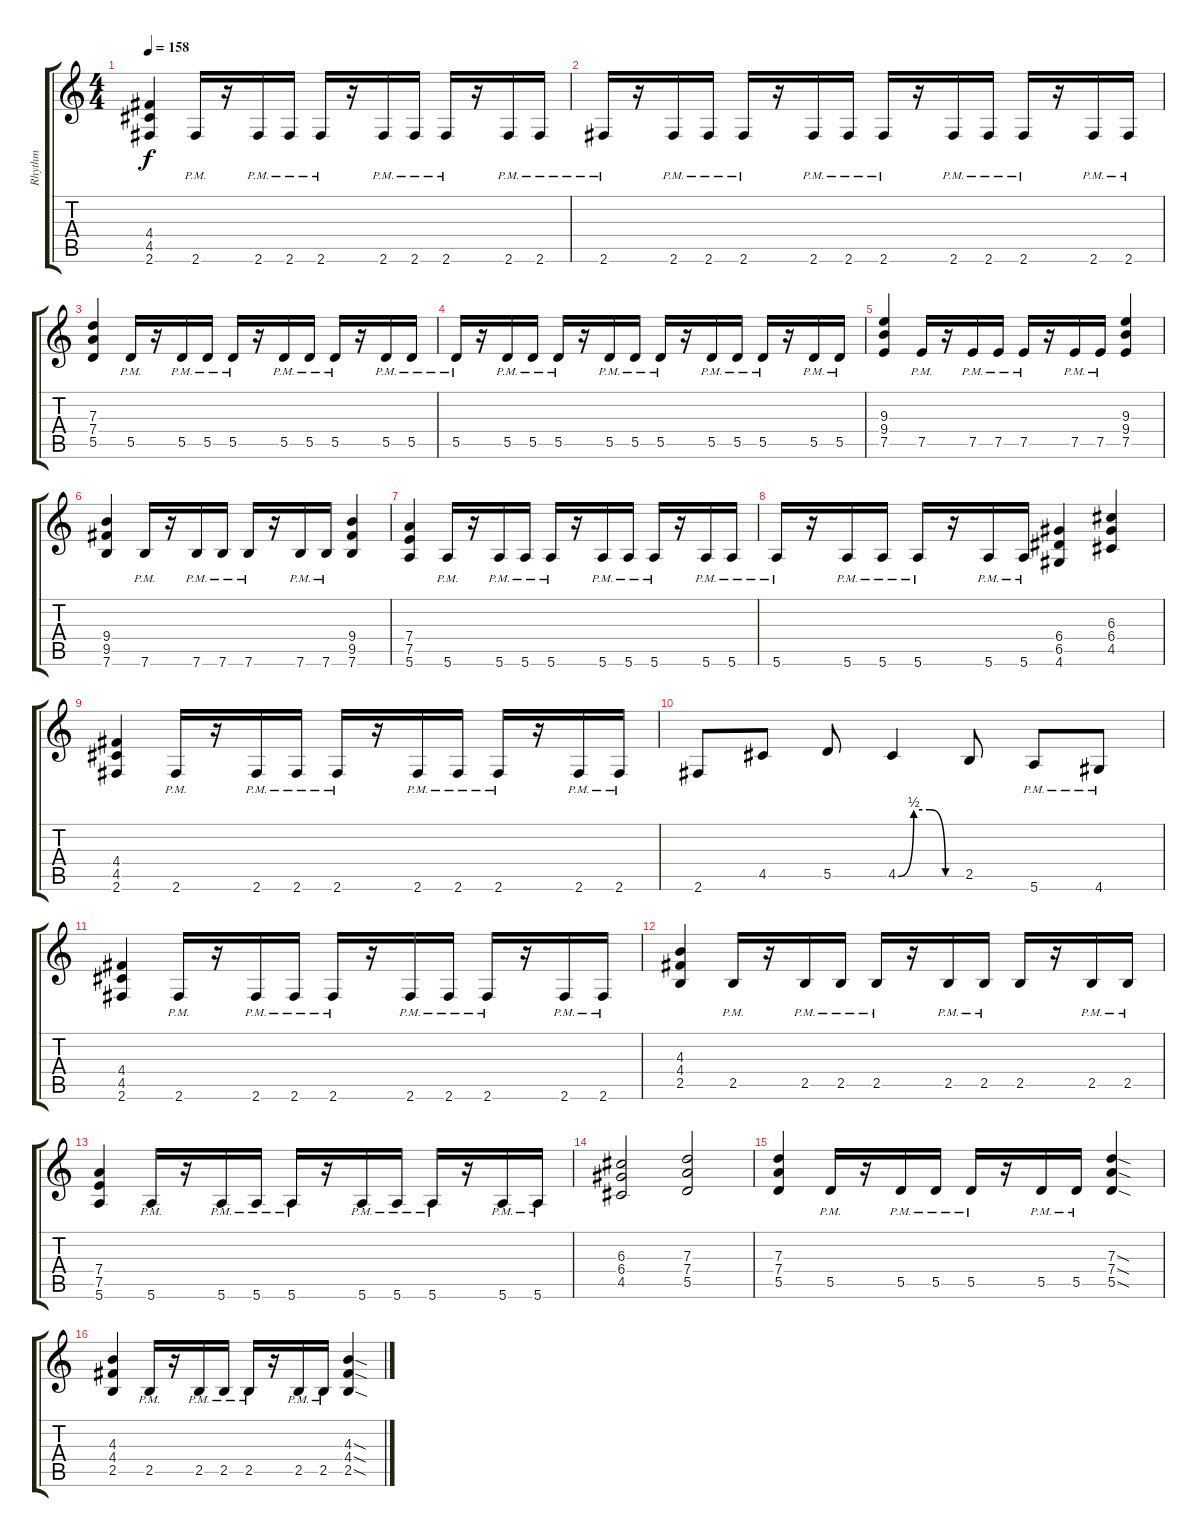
\track ("Rhythm" "Rhythm") {instrument overdrivenguitar}
\staff {score tabs}
\tuning (E4 B3 G3 D3 A2 E2) {hide}
\ts (4 4)
\section ("" "")
\tempo 158
\clef g2
\ks c
(4.4 4.5 2.6).4{dy f} 2.6{pm}.16 r.16 2.6{pm}.16 2.6{pm}.16 2.6{pm}.16 r.16 2.6{pm}.16 2.6{pm}.16 2.6{pm}.16 r.16 2.6{pm}.16 2.6{pm}.16 |
2.6{pm}.16 r.16 2.6{pm}.16 2.6{pm}.16 2.6{pm}.16 r.16 2.6{pm}.16 2.6{pm}.16 2.6{pm}.16 r.16 2.6{pm}.16 2.6{pm}.16 2.6{pm}.16 r.16 2.6{pm}.16 2.6{pm}.16 |
(7.3 7.4 5.5).4 5.5{pm}.16 r.16 5.5{pm}.16 5.5{pm}.16 5.5{pm}.16 r.16 5.5{pm}.16 5.5{pm}.16 5.5{pm}.16 r.16 5.5{pm}.16 5.5{pm}.16 |
5.5{pm}.16 r.16 5.5{pm}.16 5.5{pm}.16 5.5{pm}.16 r.16 5.5{pm}.16 5.5{pm}.16 5.5{pm}.16 r.16 5.5{pm}.16 5.5{pm}.16 5.5{pm}.16 r.16 5.5{pm}.16 5.5{pm}.16 |
(9.3 9.4 7.5).4 7.5{pm}.16 r.16 7.5{pm}.16 7.5{pm}.16 7.5{pm}.16 r.16 7.5{pm}.16 7.5{pm}.16 (9.3 9.4 7.5).4 |
(9.4 9.5 7.6).4 7.6{pm}.16 r.16 7.6{pm}.16 7.6{pm}.16 7.6{pm}.16 r.16 7.6{pm}.16 7.6{pm}.16 (9.4 9.5 7.6).4 |
(7.4 7.5 5.6).4 5.6{pm}.16 r.16 5.6{pm}.16 5.6{pm}.16 5.6{pm}.16 r.16 5.6{pm}.16 5.6{pm}.16 5.6{pm}.16 r.16 5.6{pm}.16 5.6{pm}.16 |
5.6{pm}.16 r.16 5.6{pm}.16 5.6{pm}.16 5.6{pm}.16 r.16 5.6{pm}.16 5.6{pm}.16 (6.4 6.5 4.6).4 (6.3 6.4 4.5).4 |
(4.4 4.5 2.6).4 2.6{pm}.16 r.16 2.6{pm}.16 2.6{pm}.16 2.6{pm}.16 r.16 2.6{pm}.16 2.6{pm}.16 2.6{pm}.16 r.16 2.6{pm}.16 2.6{pm}.16 |
\section ("" "")
2.6.8 4.5.8 5.5.8 4.5{be (custom 0 0 15 2 30 2 45 0 60 0)}.4 2.5.8 5.6{pm}.8 4.6{pm}.8 |
(4.4 4.5 2.6).4 2.6{pm}.16 r.16 2.6{pm}.16 2.6{pm}.16 2.6{pm}.16 r.16 2.6{pm}.16 2.6{pm}.16 2.6{pm}.16 r.16 2.6{pm}.16 2.6{pm}.16 |
(4.3 4.4 2.5).4 2.5{pm}.16 r.16 2.5{pm}.16 2.5{pm}.16 2.5{pm}.16 r.16 2.5{pm}.16 2.5{pm}.16 2.5.16 r.16 2.5{pm}.16 2.5{pm}.16 |
(7.4 7.5 5.6).4 5.6{pm}.16 r.16 5.6{pm}.16 5.6{pm}.16 5.6{pm}.16 r.16 5.6{pm}.16 5.6{pm}.16 5.6{pm}.16 r.16 5.6{pm}.16 5.6{pm}.16 |
(6.3 6.4 4.5).2 (7.3 7.4 5.5).2 |
(7.3 7.4 5.5).4 5.5{pm}.16 r.16 5.5{pm}.16 5.5{pm}.16 5.5{pm}.16 r.16 5.5{pm}.16 5.5{pm}.16 (7.3{sod} 7.4{sod} 5.5{sod}).4 |
(4.3 4.4 2.5).4 2.5{pm}.16 r.16 2.5{pm}.16 2.5{pm}.16 2.5{pm}.16 r.16 2.5{pm}.16 2.5{pm}.16 (4.3{sod} 4.4{sod} 2.5{sod}).4
